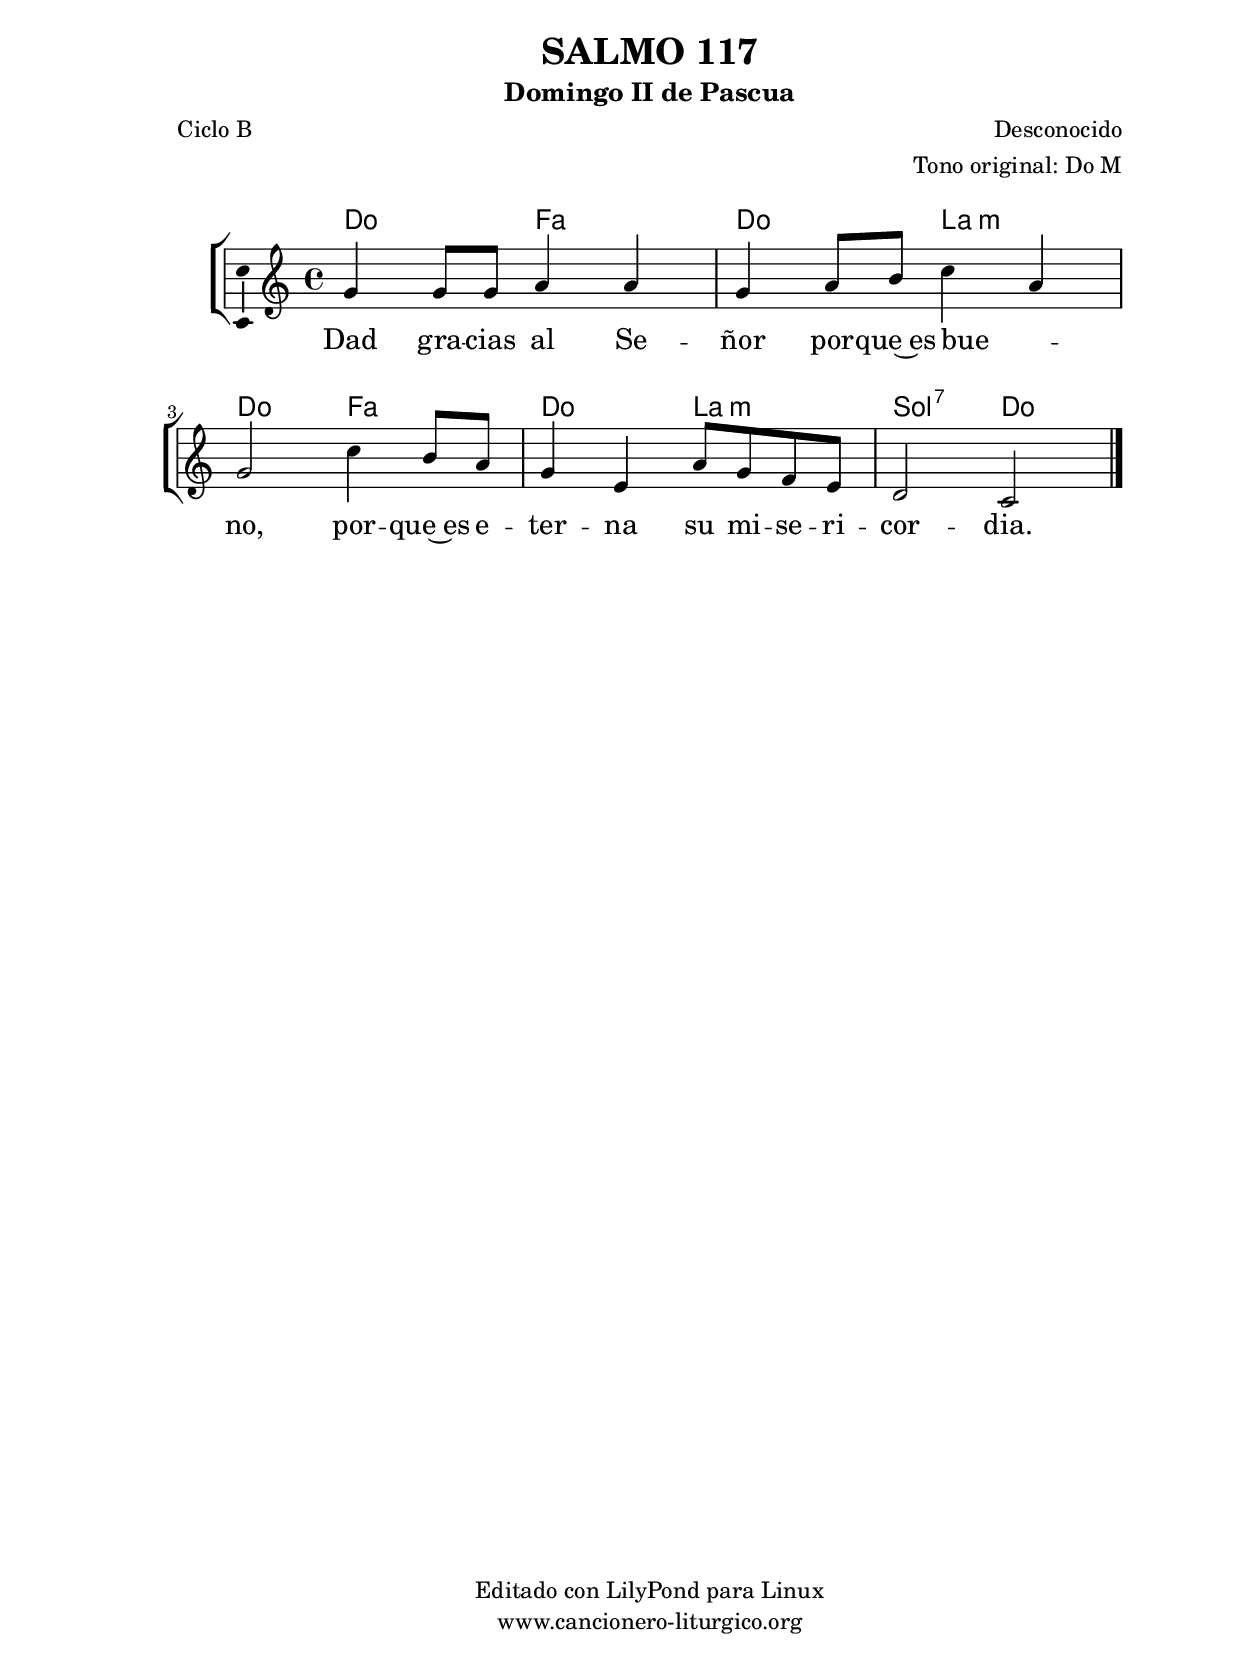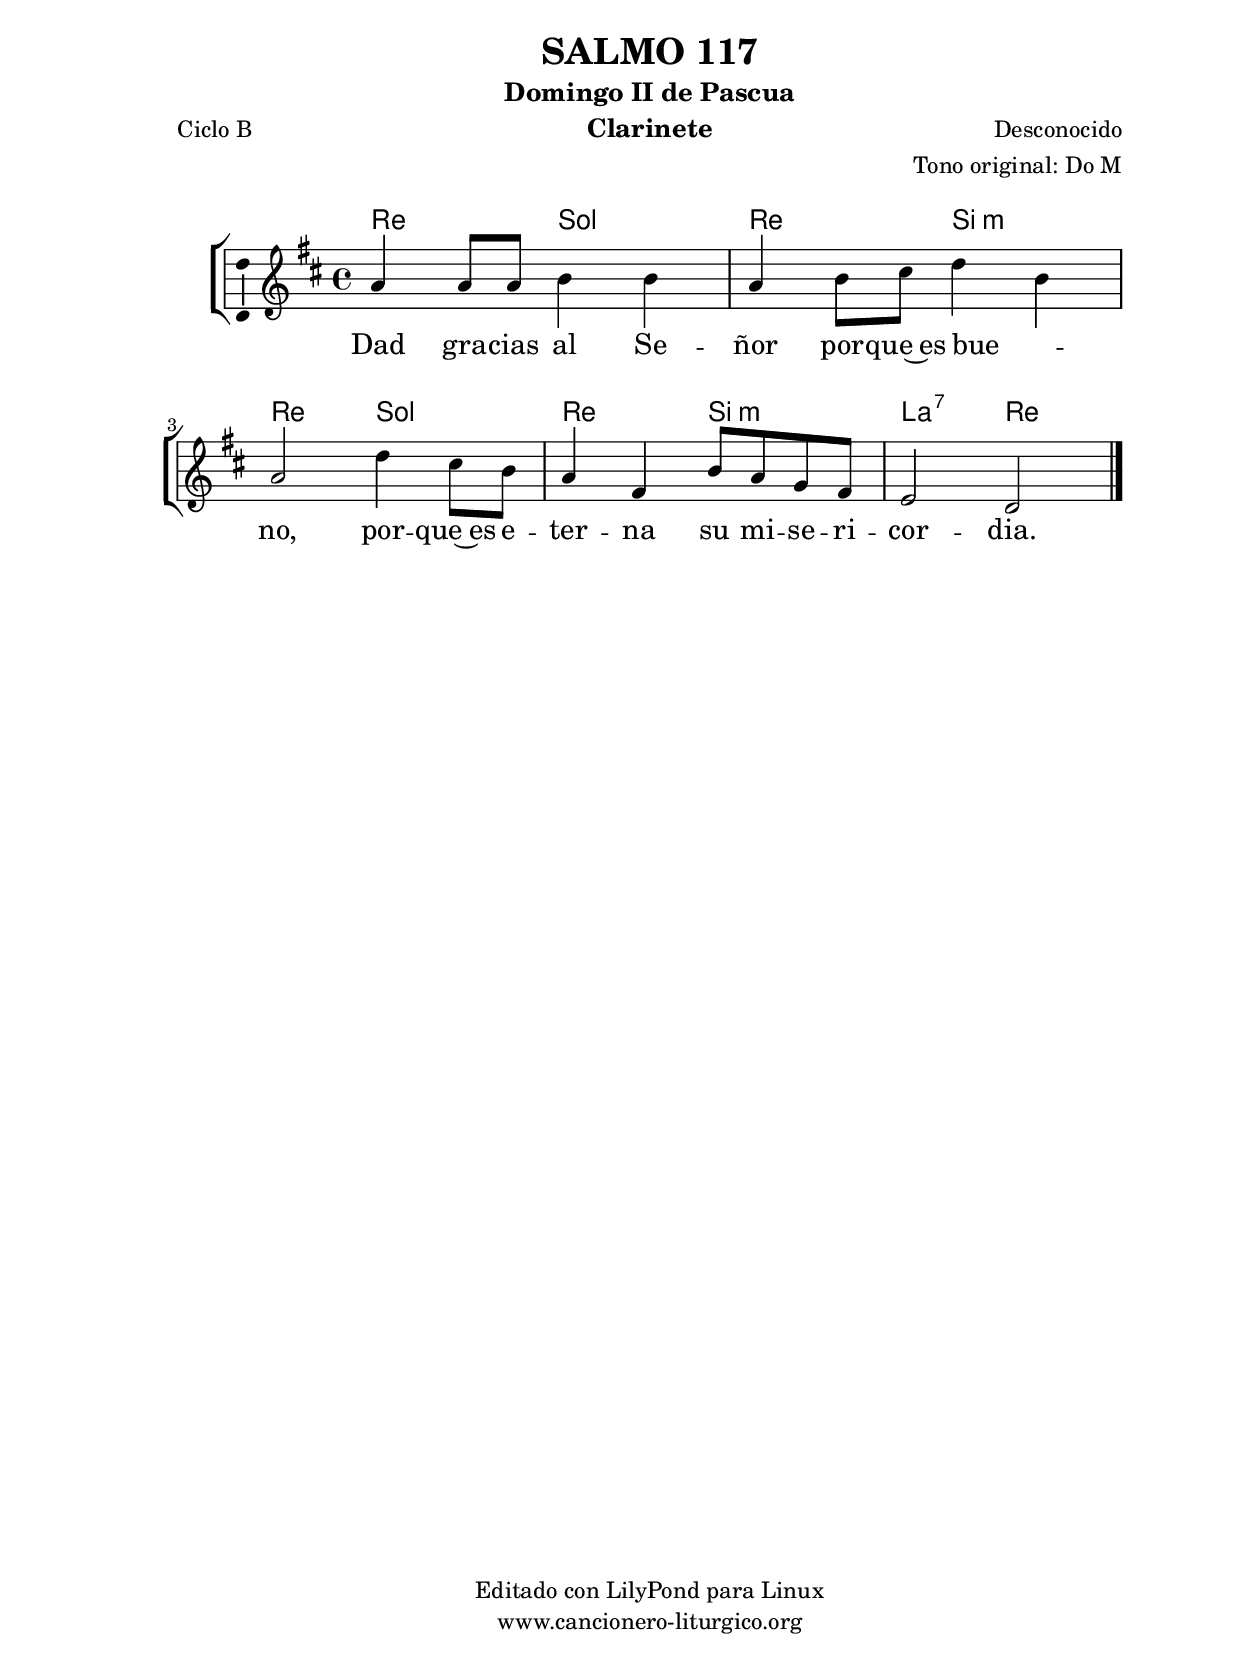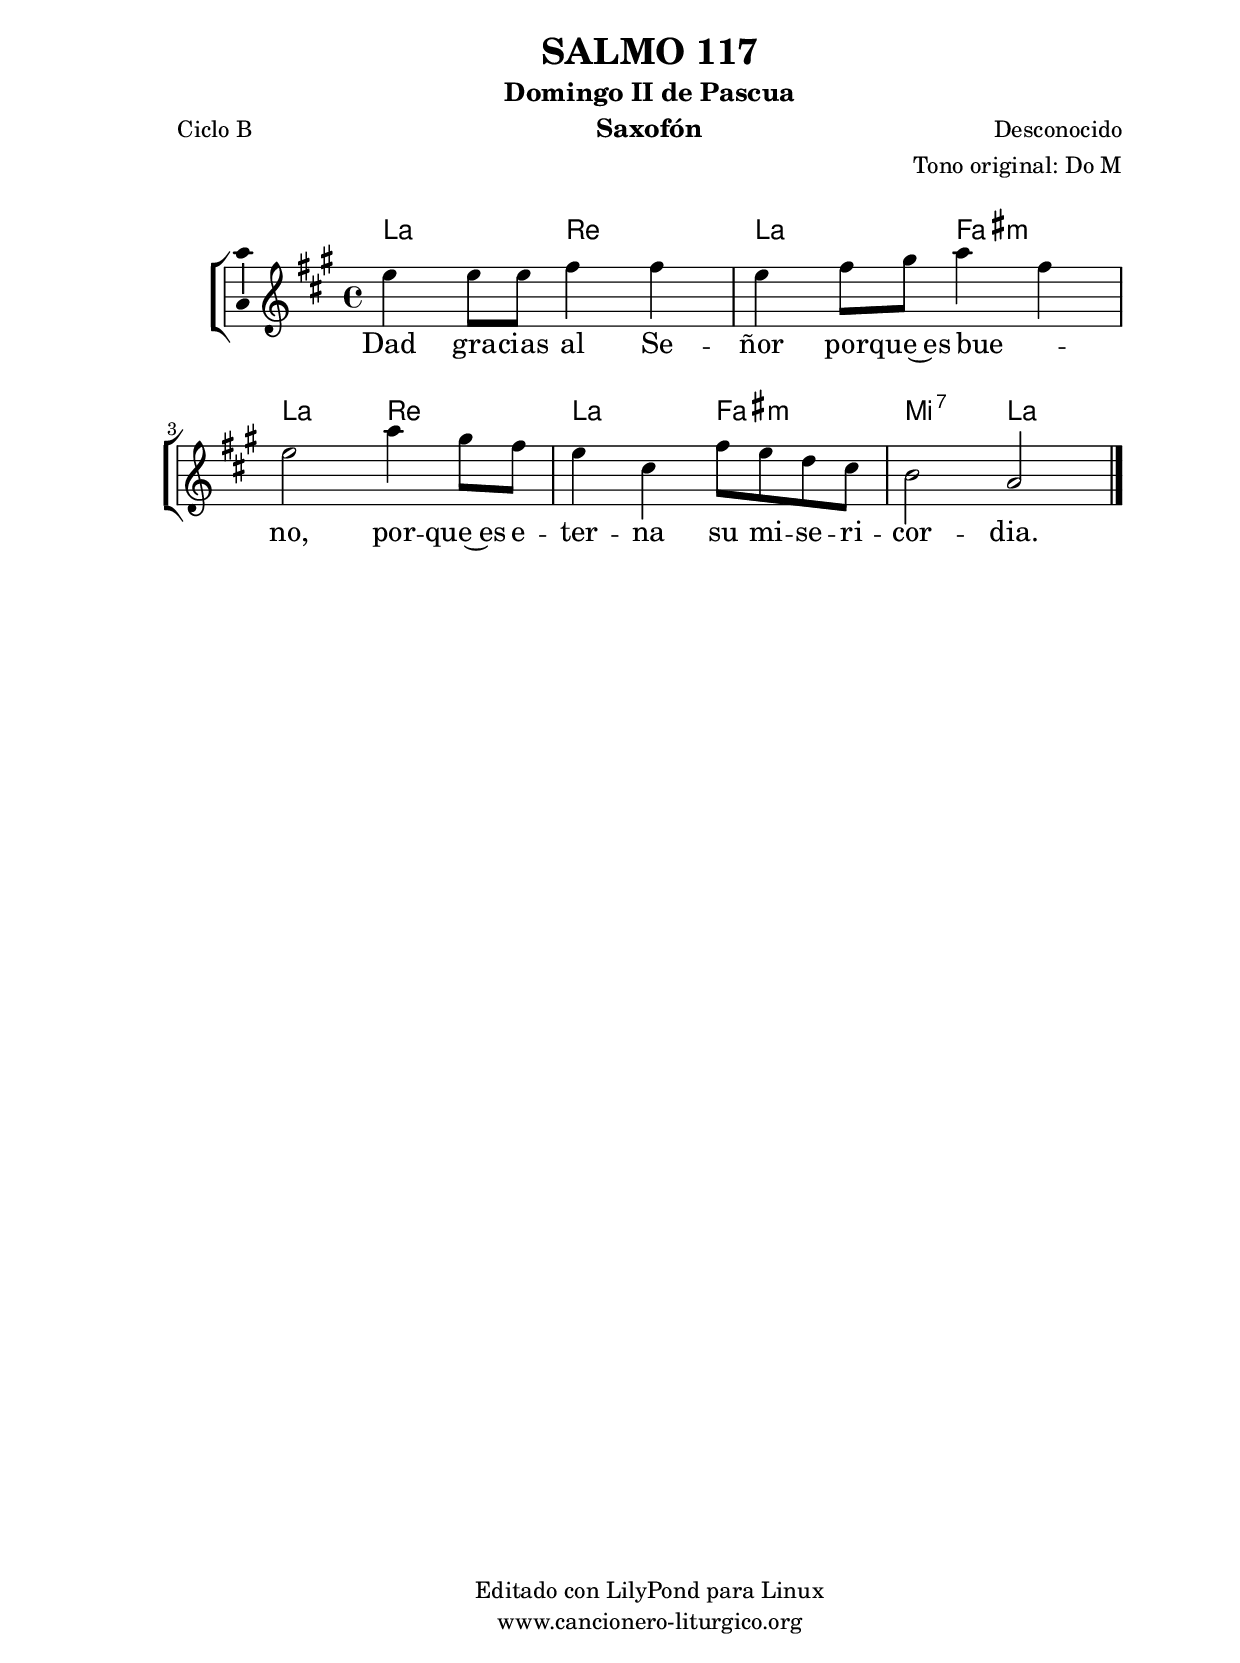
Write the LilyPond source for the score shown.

%
%para convertir .midi en .wav:
%timidity filename.midi -Ow -o finename.wav
%
%
%Para convertir de .wav a .mp3:
%lame -h -m j filename.wav
%
%
%para escuchar el midi:
%timidity nombrefichero.midi
%


%versión de lilypond para la que se ha escrito esta partitura:
\version "2.16.0"

	%Tamaño papel
	#(set-default-paper-size "a4")
	%Tamaño partitura
	#(set-global-staff-size 20)
	%No responde al pulsar sobre una nota
	#(ly:set-option 'point-and-click #f)

%parámetros del encabezamiento:
\header {
	title = "SALMO 117"
	subtitle = "Domingo II de Pascua"
	composer = "Desconocido"
	poet = "Ciclo B"
	meter = ""
	arranger = "Tono original: Do M"
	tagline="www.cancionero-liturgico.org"
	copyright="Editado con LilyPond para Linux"
	tiempo = "Pascua"
	usos = "Salmo"
	letra = "Dad gracias al Señor porque es bueno, porque es eterna su misericordia."
	}

%parámetros asociados al papel:
\paper  {
	oddHeaderMarkup = \markup {\fill-line { \on-the-fly #not-first-page \fromproperty #'header:title \on-the-fly #not-first-page \fromproperty #'header:composer }}
	evenHeaderMarkup = \markup {\fill-line { \fromproperty #'header:composer \fromproperty #'header:title }}
	#(set-paper-size "a4")
	print-page-number = ##f
	first-page-number = 1
	print-first-page-number = ##f
%	head-separation = 3.0 \cm
	top-margin = 2.0 \cm
	bottom-margin = 0.5\cm
%%%	bottom-margin = -1.0\cm
	left-margin = 3.0 \cm
	line-width = 16.0 \cm 
	indent = 8\mm
	interscoreline = 2.\mm
	between-system-space = 15\mm
%	para que las partituras no llenen la hoja:
	ragged-bottom = ##t
%	idem para la última hoja:
	ragged-last-bottom = ##f
%	para que las partituras llenen el ancho del papel:
	ragged-last = ##f
	after-title-space = 2.5 \cm
%page-count=1
%system-count=8

	%Flexible Vertical Spacing
%	markup-markup-spacing =
%	#'((basic-distance . 15) (minimum-distance . 15) (padding . 3))
	markup-system-spacing =
	#'((basic-distance . 15) (minimum-distance . 15) (padding . 3))
	system-system-spacing =
	#'((basic-distance . 15) (minimum-distance . 15) (padding . 3))
	score-system-spacing =
	#'((basic-distance . 15) (minimum-distance . 15) (padding . 5))
%	top-system-spacing = % header
%	#'((basic-distance . 8) (minimum-distance . 0) (padding . 3))
%	top-markup-spacing =
%	#'((basic-distance . 20) (minimum-distance . 20) (padding . 3))
	last-bottom-spacing = % footer
	#'((basic-distance . 5) (minimum-distance . 5) (padding . 3))
%	score-markup-spacing =
%	#'((basic-distance . 16) (minimum-distance . 13) (padding . 3))

	}


%parámetros que afectan a toda la partitura:
global =  {
	%clave de sol (G):
	\clef G
	%armadura:
%	\transpose f a
	\key c \major
	\tempo 4=90
	\set Score.tempoHideNote = ##t
	}


acordes = {
	\italianChords
	\chordmode {
%	\transpose f a
{

c2 f c a:m c f c a:m g:7 c

	}
	}
}

melodia = 
%	\transpose f a
{
	\relative c''{
	\time 4/4

g4 g8 g a4 a
g4 a8 b c4 a
g2 c4 b8 a
g4 e a8 g f e
d2 c

	\bar "|."
	}
	}


texto = \lyricmode {
Dad gra -- cias al Se -- ñor por -- que~es bue -- _ no,
por -- que~es e -- ter -- na su mi -- se -- ri -- cor -- dia.
	}


acordesStaff = \context ChordNames = acordesStaff <<
	\set chordChanges = ##t
	\acordes
	>>


vozStaff = \context Voice = vozStaff
\with {\consists "Ambitus_engraver"}
<<
%	\set Staff.instrumentName = ""
%	\set Staff.shortInstrumentName = ""
%	\set Staff.midiInstrument = #"clarinet"
%	\set Staff.midiInstrument = #"cello"
%	\set Staff.midiInstrument = #"flute"
	\set Staff.midiInstrument = #"electric guitar (jazz)"
%	\set Staff.midiInstrument = #"english horn"
%	\set Staff.midiInstrument = #"violin"
%	\set Staff.midiInstrument = #"glockenspiel"
	\set Staff.midiMinimumVolume = #0.7
	\set Staff.midiMaximumVolume = #0.9
	\global
	\melodia
	>>


textoStaff = \context Lyrics = textoStaff <<
	\lyricsto vozStaff \texto
	>>

\book {
	\score {
		\context ChoirStaff {
			\override StaffGroup.SystemStartBracket #'collapse-height = #1
			\override Score.SystemStartBar #'collapse-height = #1
			<<
			\acordesStaff
			\vozStaff
			\textoStaff
			>>
			}
		\layout {
	    		\context {
				\Lyrics
				\override LyricText #'font-size = #2
				}
	   		 \context {
				\Score
				%fontSize = #3
				\override StaffSymbol #'staff-space = #(magstep +3)
				%\override Beam #'thickness = #0.55
				%\override SpacingSpanner #'spacing-increment = #1.0
				%\override Slur #'height-limit = #1.5
				}
			}
		}
	\score {
		\unfoldRepeats
		\context ChoirStaff {
			<<
			\acordesStaff
			\vozStaff
			>>
			}
		\midi {
	  		\context {
	  			\Score
				tempoWholesPerMinute = #(ly:make-moment 70 4)
				}
			}
		}
	}

%Partitura para clarinete
#(define output-suffix "C")
\book {
	\header{
		instrument = "Clarinete"
		}
	\score {
		\context ChoirStaff {
			\override StaffGroup.SystemStartBracket #'collapse-height = #1
			\override Score.SystemStartBar #'collapse-height = #1
\transpose c d
			<<
			\acordesStaff
			\vozStaff
			\textoStaff
			>>
			}
		\layout {
	    		\context {
				\Lyrics
				\override LyricText #'font-size = #2
				}
	   		 \context {
				\Score
				%fontSize = #3
				\override StaffSymbol #'staff-space = #(magstep +3)
				%\override Beam #'thickness = #0.55
				%\override SpacingSpanner #'spacing-increment = #1.0
				%\override Slur #'height-limit = #1.5
				}
			}
		}
	}

%Partitura para saxofón
#(define output-suffix "S")
\book {
	\header{
		instrument = "Saxofón"
		}
	\score {
		\context ChoirStaff {
			\override StaffGroup.SystemStartBracket #'collapse-height = #1
			\override Score.SystemStartBar #'collapse-height = #1
\transpose c a
			<<
			\acordesStaff
			\vozStaff
			\textoStaff
			>>
			}
		\layout {
	    		\context {
				\Lyrics
				\override LyricText #'font-size = #2
				}
	   		 \context {
				\Score
				%fontSize = #3
				\override StaffSymbol #'staff-space = #(magstep +3)
				%\override Beam #'thickness = #0.55
				%\override SpacingSpanner #'spacing-increment = #1.0
				%\override Slur #'height-limit = #1.5
				}
			}
		}
	}

